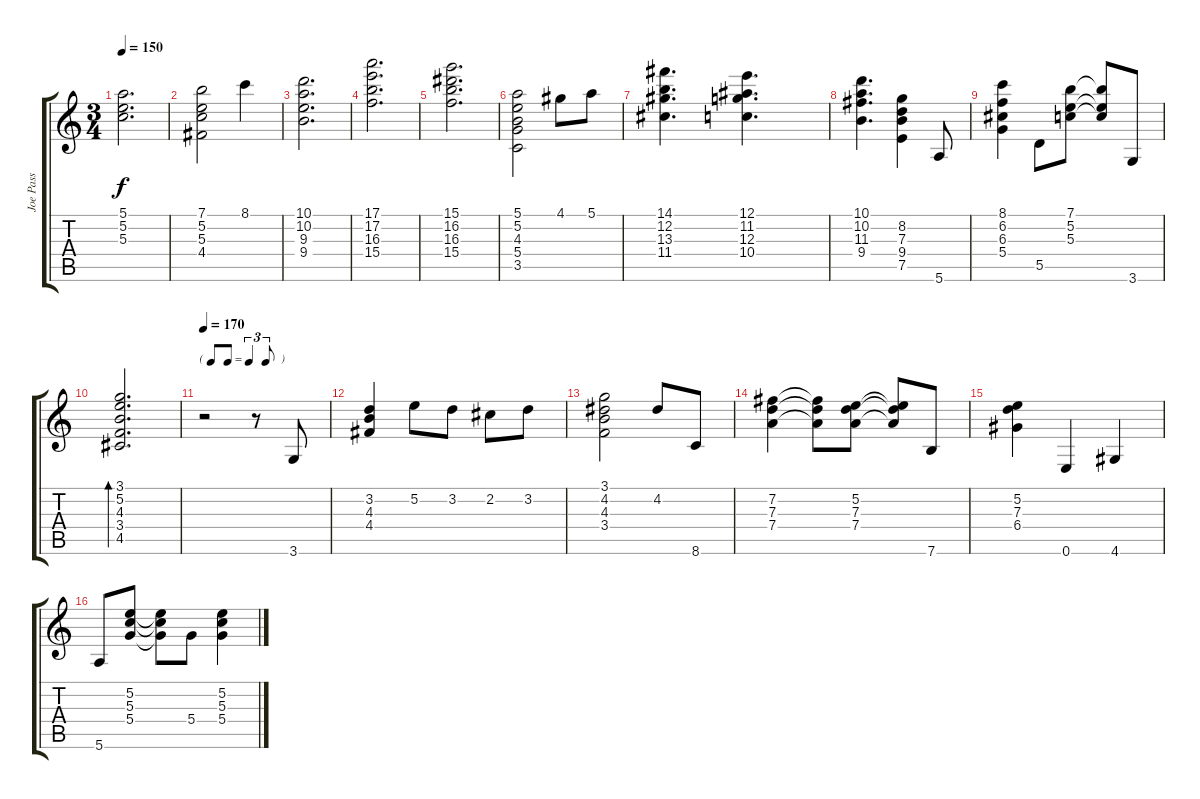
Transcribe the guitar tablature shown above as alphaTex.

\track ("Joe Pass" "Joe Pass") {instrument electricguitarjazz}
\staff {score tabs}
\tuning (E4 B3 G3 D3 A2 E2) {hide}
\ts (3 4)
\tempo 150
\clef g2
\ks c
(5.1 5.2 5.3).2{d dy f} |
(7.1 5.2 5.3 4.4).2 8.1.4 |
(10.1 10.2 9.3 9.4).2{d} |
(17.1 17.2 16.3 15.4).2{d} |
(15.1 16.2 16.3 15.4).2{d} |
(5.1 5.2 4.3 5.4 3.5).2 4.1.8 5.1.8 |
(14.1 12.2 13.3 11.4).4{d} (12.1 11.2 12.3 10.4).4{d} |
(10.1 10.2 11.3 9.4).4{d} (8.2 7.3 9.4 7.5).4 5.6.8 |
(8.1 6.2 6.3 5.4).4 5.5.8 (7.1 5.2 5.3).8 (7.1{t} 5.2{t} 5.3{t}).8 3.6.8 |
(3.1 5.2 4.3 3.4 4.5).2{d bd 480} |
\tf triplet8th
\tempo 170
r.2 r.8 3.6.8 |
(3.2 4.3 4.4).4 5.2.8 3.2.8 2.2.8 3.2.8 |
(3.1 4.2 4.3 3.4).2 4.2.8 8.6.8 |
(7.2 7.3 7.4).4 (7.2{t} 7.3{t} 7.4{t}).8 (5.2 7.3 7.4).8 (5.2{t} 7.3{t} 7.4{t}).8 7.6.8 |
(5.2 7.3 6.4).4 0.6.4 4.6.4 |
5.6.8 (5.2 5.3 5.4).8 (5.2{t} 5.3{t} 5.4{t}).8 5.4.8 (5.2 5.3 5.4).4
